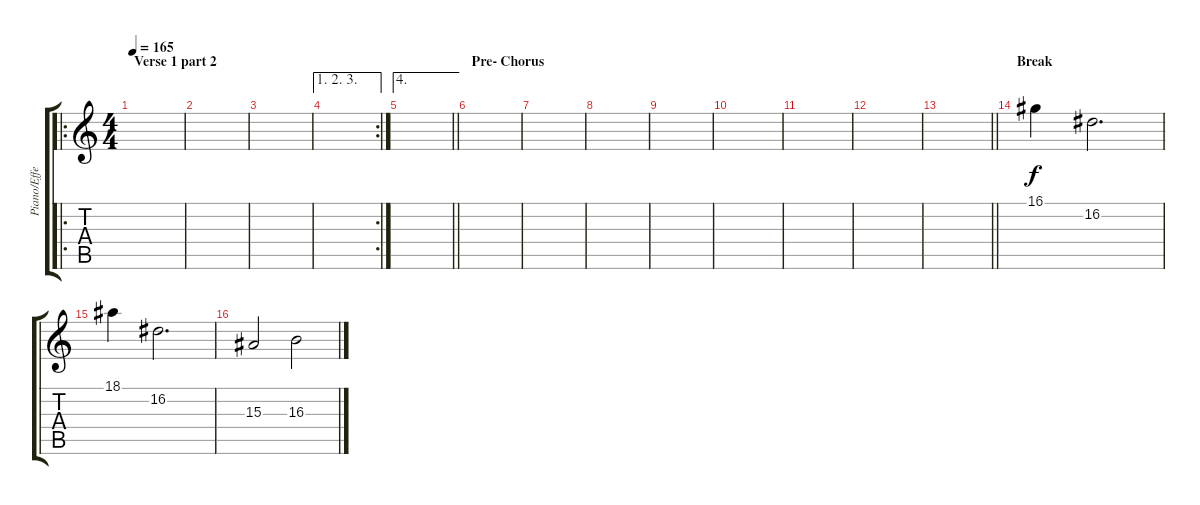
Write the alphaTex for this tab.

\track ("Piano/Effects" "Piano/Effe") {instrument acousticgrandpiano}
\staff {score tabs}
\tuning (E4 B3 G3 D3 A2 E2) {hide}
\ro
\ts (4 4)
\section ("" "Verse 1 part 2")
\tempo 165
\clef g2
\ks c
|
|
|
\ae (1 2 3)
\rc 2
|
\ae 4
\barLineRight lightlight
|
\section ("" "Pre- Chorus")
|
|
|
|
|
|
|
\barLineRight lightlight
|
\section ("" "Break")
16.1.4 16.2.2{d} |
18.1.4 16.2.2{d} |
15.3.2 16.3.2
